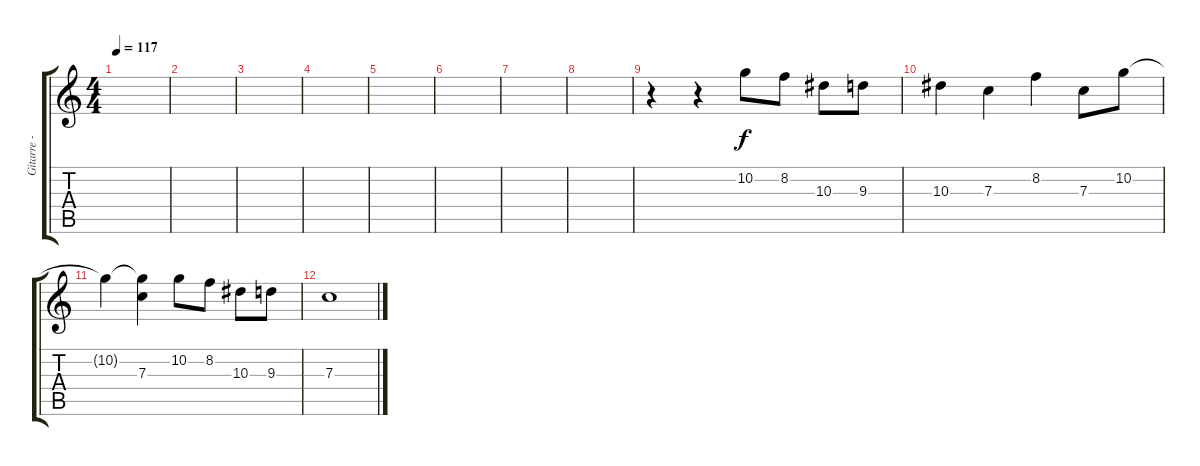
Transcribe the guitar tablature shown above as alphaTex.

\track ("Gitarre - Clean" "Gitarre - ") {instrument electricguitarclean}
\staff {score tabs}
\tuning (D4 A3 F3 C3 G2 C2) {hide}
\ts (4 4)
\tempo 117
\clef g2
\ks c
|
|
|
|
|
|
|
|
r.4 r.4 10.2.8 8.2.8 10.3.8 9.3.8 |
10.3.4 7.3.4 8.2.4 7.3.8 10.2.8 |
10.2{t}.4 (10.2{t} 7.3).4 10.2.8 8.2.8 10.3.8 9.3.8 |
7.3.1
